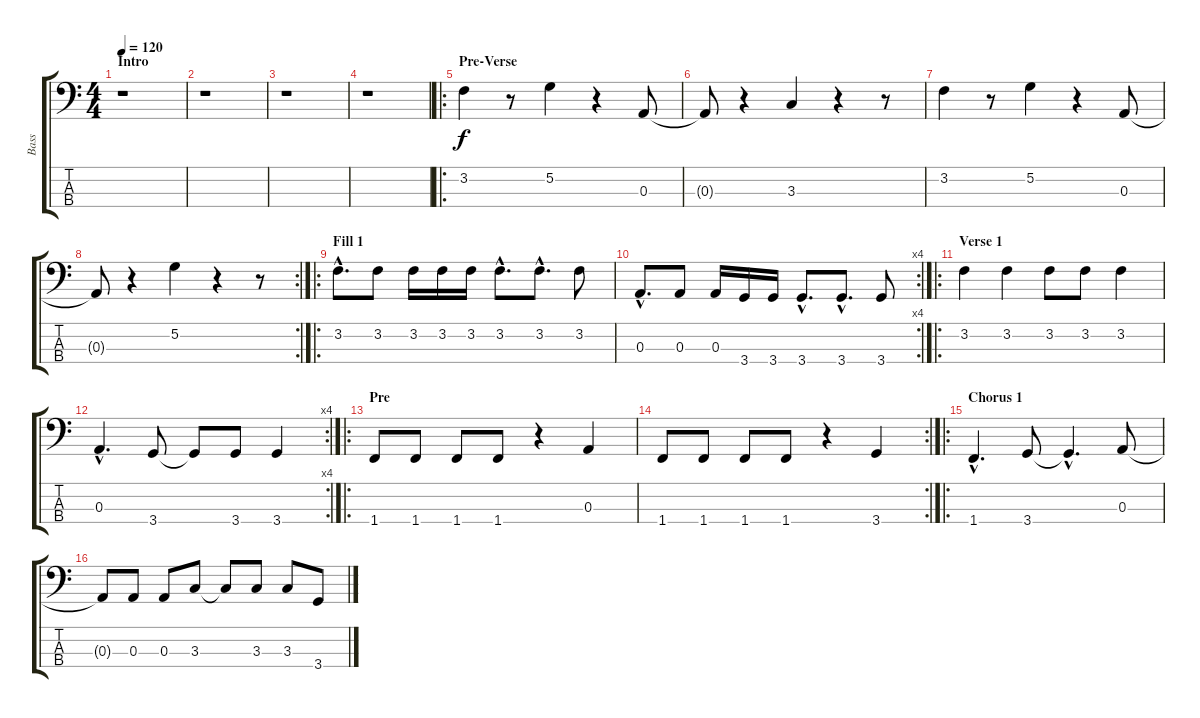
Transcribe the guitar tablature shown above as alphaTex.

\track ("Bass" "Bass") {instrument electricbasspick}
\staff {score tabs}
\tuning (G2 D2 A1 E1) {hide}
\ts (4 4)
\section ("" "Intro")
\tempo 120
\clef f4
\ks c
r.1{dy f instrument electricbasspick} |
r.1 |
r.1 |
r.1 |
\ro
\section ("" "Pre-Verse")
3.2.4 r.8 5.2.4 r.4 0.3.8 |
0.3{t}.8 r.4 3.3.4 r.4 r.8 |
3.2.4 r.8 5.2.4 r.4 0.3.8 |
\rc 2
0.3{t}.8 r.4 5.2.4 r.4 r.8 |
\ro
\section ("" "Fill 1")
3.2{hac}.8{d} 3.2.8 3.2.16 3.2.16 3.2.16 3.2{hac}.8{d} 3.2{hac}.8{d} 3.2.8 |
\rc 4
0.3{hac}.8{d} 0.3.8 0.3.16 3.4.16 3.4.16 3.4{hac}.8{d} 3.4{hac}.8{d} 3.4.8 |
\ro
\section ("" "Verse 1")
3.2.4 3.2.4 3.2.8 3.2.8 3.2.4 |
\rc 4
0.3{hac}.4{d} 3.4.8 3.4{t}.8 3.4.8 3.4.4 |
\ro
\section ("" "Pre")
1.4.8 1.4.8 1.4.8 1.4.8 r.4 0.3.4 |
\rc 2
1.4.8 1.4.8 1.4.8 1.4.8 r.4 3.4.4 |
\ro
\section ("" "Chorus 1")
1.4{hac}.4{d} 3.4.8 3.4{hac t}.4{d} 0.3.8 |
0.3{t}.8 0.3.8 0.3.8 3.3.8 3.3{t}.8 3.3.8 3.3.8 3.4.8
